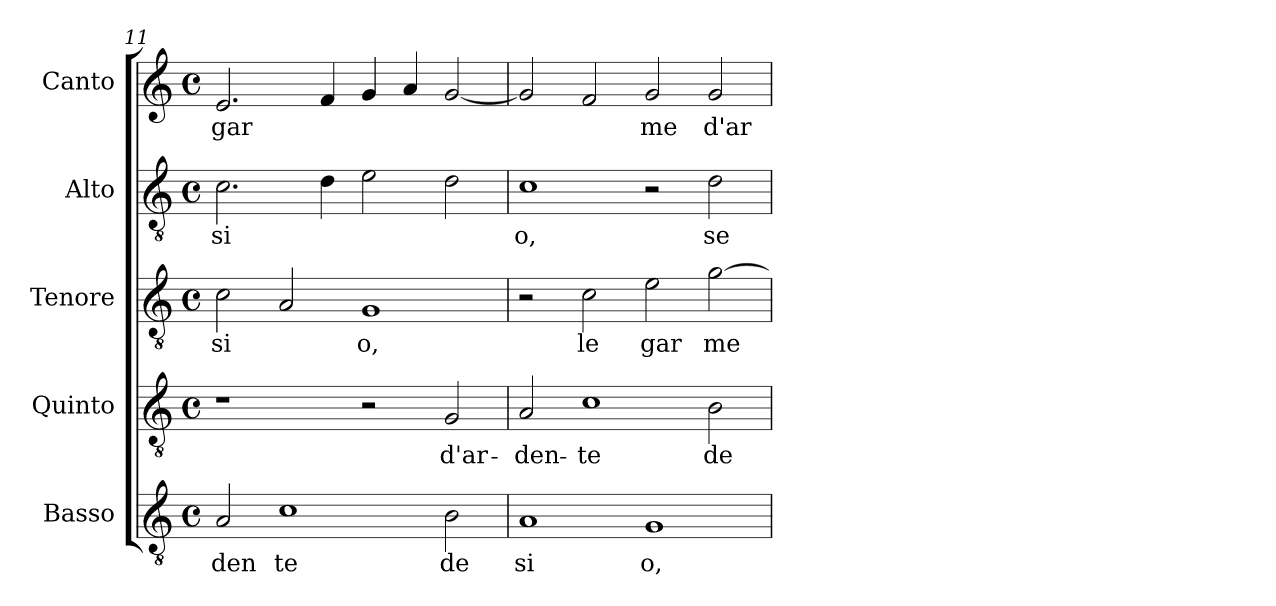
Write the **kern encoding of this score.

**kern	**text	**kern	**text	**kern	**text	**kern	**text	**kern	**text
*part5	*part5	*part4	*part4	*part3	*part3	*part2	*part2	*part1	*part1
*staff5	*staff5	*staff4	*staff4	*staff3	*staff3	*staff2	*staff2	*staff1	*staff1
*I"Basso	*	*I"Quinto	*	*I"Tenore	*	*I"Alto	*	*I"Canto	*
*I'B	*	*	*	*I'T	*	*I'A	*	*	*
*clefGv2	*	*clefGv2	*	*clefGv2	*	*clefGv2	*	*clefG2	*
*M4/4	*	*M4/4	*	*M4/4	*	*M4/4	*	*M4/4	*
*met(c)	*	*met(c)	*	*met(c)	*	*met(c)	*	*met(c)	*
=11	=11	=11	=11	=11	=11	=11	=11	=11	=11
!	!LO:LY:b	!	!	!	!LO:LY:b	!	!LO:LY:b	!	!LO:LY:b
2A/	den	1r	.	2c\	si	2.c\	si	2.e/	gar
!	!LO:LY:b	!	!	!	!	!	!	!	!
1c	te	.	.	2A/	.	.	.	.	.
.	.	.	.	.	.	4d\	.	4f/	.
!	!	!	!	!	!LO:LY:b	!	!	!	!
.	.	2r	.	1G	o,	2e\	.	4g/	.
.	.	.	.	.	.	.	.	4a/	.
!	!LO:LY:b	!	!LO:LY:b	!	!	!	!	!	!
2B\	de	2G/	d'ar-	.	.	2d\	.	[2g/	.
!!LO:LB:g=z
=12	=12	=12	=12	=12	=12	=12	=12	=12	=12
!	!LO:LY:b	!	!LO:LY:b	!	!	!	!LO:LY:b	!	!
1A	si	2A/	-den-	2r	.	1c	o,	2g/]	.
!	!	!	!LO:LY:b	!	!LO:LY:b	!	!	!	!
.	.	1c	-te	2c\	le	.	.	2f/	.
!	!LO:LY:b	!	!	!	!LO:LY:b	!	!	!	!LO:LY:b
1G	o,	.	.	2e\	gar	2r	.	2g/	me
!	!	!	!LO:LY:b	!	!LO:LY:b	!	!LO:LY:b	!	!LO:LY:b
.	.	2B\	de-	[2g\	me	2d\	se	2g/	d'ar
=	=	=	=	=	=	=	=	=	=
*-	*-	*-	*-	*-	*-	*-	*-	*-	*-
